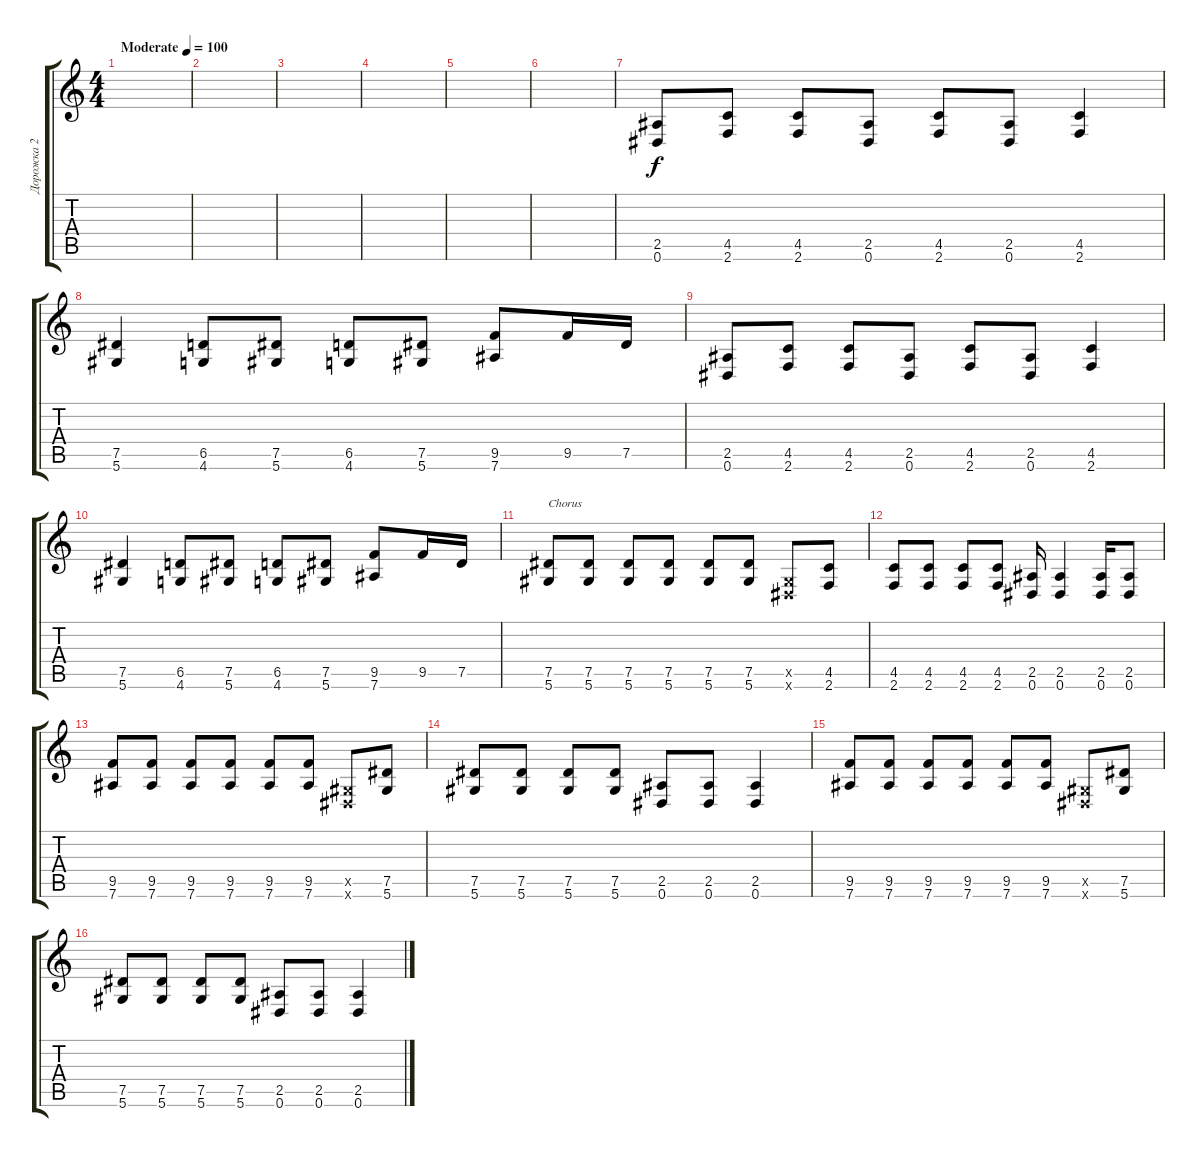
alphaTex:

\track ("Дорожка 2" "Дорожка 2") {instrument overdrivenguitar}
\staff {score tabs}
\tuning (Eb4 Bb3 Gb3 Db3 Ab2 Eb2) {hide}
\ts (4 4)
\tempo (100 "Moderate")
\clef g2
\ks c
|
|
|
|
|
|
(2.5 0.6).8 (4.5 2.6).8 (4.5 2.6).8 (2.5 0.6).8 (4.5 2.6).8 (2.5 0.6).8 (4.5 2.6).4 |
(7.5 5.6).4 (6.5 4.6).8 (7.5 5.6).8 (6.5 4.6).8 (7.5 5.6).8 (9.5 7.6).8 9.5.16 7.5.16 |
(2.5 0.6).8 (4.5 2.6).8 (4.5 2.6).8 (2.5 0.6).8 (4.5 2.6).8 (2.5 0.6).8 (4.5 2.6).4 |
(7.5 5.6).4 (6.5 4.6).8 (7.5 5.6).8 (6.5 4.6).8 (7.5 5.6).8 (9.5 7.6).8 9.5.16 7.5.16 |
(7.5 5.6).8{txt "Chorus"} (7.5 5.6).8 (7.5 5.6).8 (7.5 5.6).8 (7.5 5.6).8 (7.5 5.6).8 (0.5{x} 0.6{x}).8 (4.5 2.6).8 |
(4.5 2.6).8 (4.5 2.6).8 (4.5 2.6).8 (4.5 2.6).8 (2.5 0.6).16 (2.5 0.6).4 (2.5 0.6).16 (2.5 0.6).8 |
(9.5 7.6).8 (9.5 7.6).8 (9.5 7.6).8 (9.5 7.6).8 (9.5 7.6).8 (9.5 7.6).8 (0.5{x} 0.6{x}).8 (7.5 5.6).8 |
(7.5 5.6).8 (7.5 5.6).8 (7.5 5.6).8 (7.5 5.6).8 (2.5 0.6).8 (2.5 0.6).8 (2.5 0.6).4 |
(9.5 7.6).8 (9.5 7.6).8 (9.5 7.6).8 (9.5 7.6).8 (9.5 7.6).8 (9.5 7.6).8 (0.5{x} 0.6{x}).8 (7.5 5.6).8 |
(7.5 5.6).8 (7.5 5.6).8 (7.5 5.6).8 (7.5 5.6).8 (2.5 0.6).8 (2.5 0.6).8 (2.5 0.6).4
